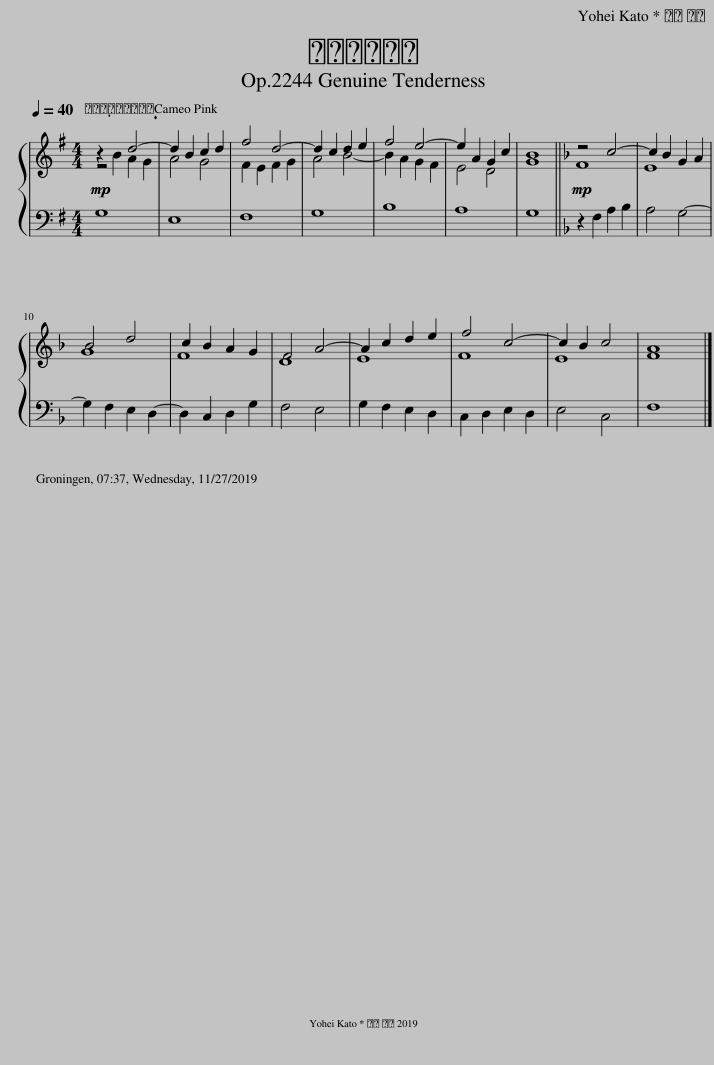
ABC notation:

X:1
%%score { ( 1 2 ) | 3 }
L:1/8
Q:1/4=40
M:4/4
I:linebreak $
K:G
V:1 treble
V:2 treble
V:3 bass
V:1
!mp! z2 B2 A2 G2 | A4 G4 | F2 E2 F2 G2 | A4 B4- | B2 A2 G2 F2 | %5
 E4 D4 | G8 ||[K:F]!mp! F8 | E8 |$ G8 | %10
 F8 | D8 | E8 | F8 | E8 | %15
 F8 |] %16
V:2
 z4 d4- | d2 B2 c2 d2 | f4 d4- | d2 c2 d2 e2 | f4 e4- | %5
 e2 A2 G2 c2 | B8 ||[K:F] z4 c4- | c2 B2 G2 A2 |$ B4 d4 | %10
 c2 B2 A2 G2 | F4 A4- | A2 c2 d2 e2 | f4 c4- | c2 B2 c4 | %15
 A8 |] %16
V:3
 G,8 | E,8 | F,8 | G,8 | B,8 | %5
 A,8 | G,8 ||[K:F] z2 F,2 A,2 B,2 | A,4 G,4- |$ G,2 F,2 E,2 D,2- | %10
 D,2 C,2 D,2 G,2 | F,4 E,4 | G,2 F,2 E,2 D,2 | C,2 D,2 E,2 D,2 | E,4 C,4 | %15
 F,8 |] %16
